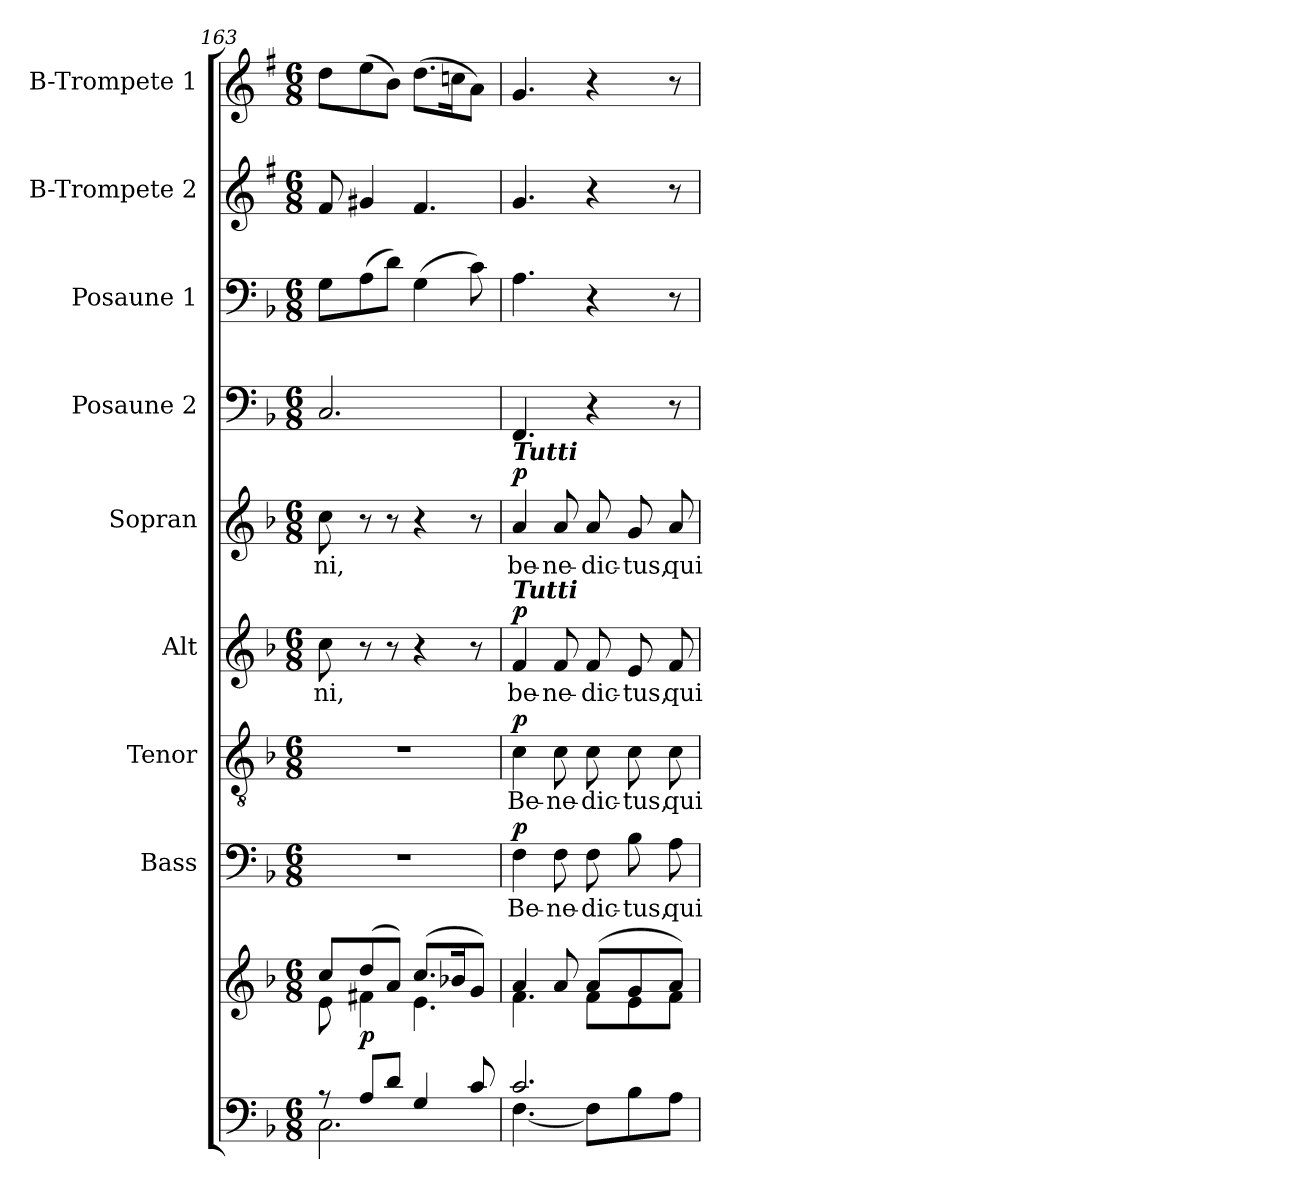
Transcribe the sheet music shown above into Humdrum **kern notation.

**kern	**kern	**dynam	**kern	**text	**dynam	**kern	**text	**dynam	**kern	**text	**dynam	**kern	**text	**dynam	**kern	**kern	**kern	**kern
*part9	*part9	*part9	*part8	*part8	*part8	*part7	*part7	*part7	*part6	*part6	*part6	*part5	*part5	*part5	*part4	*part3	*part2	*part1
*staff10	*staff9	*staff9/10	*staff8	*staff8	*staff8	*staff7	*staff7	*staff7	*staff6	*staff6	*staff6	*staff5	*staff5	*staff5	*staff4	*staff3	*staff2	*staff1
*	*	*	*I"Bass	*	*	*I"Tenor	*	*	*I"Alt	*	*	*I"Sopran	*	*	*I"Posaune 2	*I"Posaune 1	*I"B-Trompete 2	*I"B-Trompete 1
*	*	*	*I'B.	*	*	*I'T.	*	*	*I'A.	*	*	*I'S.	*	*	*I'Pos. 2	*I'Pos. 1	*I'B Trp. 2	*I'B Trp. 1
*clefF4	*clefG2	*	*clefF4	*	*	*clefGv2	*	*	*clefG2	*	*	*clefG2	*	*	*clefF4	*clefF4	*clefG2	*clefG2
*	*	*	*	*	*	*	*	*	*	*	*	*	*	*	*	*	*ITrd1c2	*ITrd1c2
*k[b-]	*k[b-]	*	*k[b-]	*	*	*k[b-]	*	*	*k[b-]	*	*	*k[b-]	*	*	*k[b-]	*k[b-]	*k[b-]	*k[b-]
*F:	*F:	*	*F:	*	*	*F:	*	*	*F:	*	*	*F:	*	*	*F:	*F:	*F:	*F:
*M6/8	*M6/8	*	*M6/8	*	*	*M6/8	*	*	*M6/8	*	*	*M6/8	*	*	*M6/8	*M6/8	*M6/8	*M6/8
=163	=163	=163	=163	=163	=163	=163	=163	=163	=163	=163	=163	=163	=163	=163	=163	=163	=163	=163
*^	*^	*	*	*	*	*	*	*	*	*	*	*	*	*	*	*	*	*
!	!	!	!	!	!	!	!	!	!	!	!	!LO:LY:b	!	!	!LO:LY:b	!	!	!	!	!
8rA	2.C\	8cc/L	8e\	.	2.r	.	.	2.r	.	.	8cc\	-ni,	.	8cc\	-ni,	.	2.C/	8G\L	8e/	8cc\L
!	!	!	!	!LO:DY:b	!	!	!	!	!	!	!	!	!	!	!	!	!	!	!	!
8A/L	.	(>8dd/	4f#X\	p	.	.	.	.	.	.	8r	.	.	8r	.	.	.	(>8A\	4f#X/	(>8dd\
8d/J	.	8a/J)	.	.	.	.	.	.	.	.	8r	.	.	8r	.	.	.	8d\J)	.	8a\J)
4G/	.	(>8.cc/L	4.e\	.	.	.	.	.	.	.	4r	.	.	4r	.	.	.	(>4G\	4.e/	(<8.cc\L
.	.	16b-X/k	.	.	.	.	.	.	.	.	.	.	.	.	.	.	.	.	.	16b-X\k
8c/	.	8g/J)	.	.	.	.	.	.	.	.	8r	.	.	8r	.	.	.	8c\)	.	8g\J)
=164	=164	=164	=164	=164	=164	=164	=164	=164	=164	=164	=164	=164	=164	=164	=164	=164	=164	=164	=164	=164
!	!	!	!	!	!	!	!	!	!	!	!	!	!	!LO:TX:a:Bi:t=Tutti	!	!	!	!	!	!
!	!	!	!	!	!	!	!	!	!	!	!LO:TX:a:Bi:t=Tutti	!	!	!	!	!	!	!	!	!
!	!	!	!	!	!	!LO:LY:b	!LO:DY:a	!	!LO:LY:b	!LO:DY:a	!	!LO:LY:b	!LO:DY:a	!	!LO:LY:b	!LO:DY:a	!	!	!	!
2.c/	[<4.F\	4a/	4.f\	.	4F\	Be-	p	4c\	Be-	p	4f/	be-	p	4a/	be-	p	4.FF/	4.A\	4.f/	4.f/
!	!	!	!	!	!	!LO:LY:b	!	!	!LO:LY:b	!	!	!LO:LY:b	!	!	!LO:LY:b	!	!	!	!	!
.	.	8a/	.	.	8F\	-ne-	.	8c\	-ne-	.	8f/	-ne-	.	8a/	-ne-	.	.	.	.	.
!	!	!	!	!	!	!LO:LY:b	!	!	!LO:LY:b	!	!	!LO:LY:b	!	!	!LO:LY:b	!	!	!	!	!
.	8F\L]	(>8a/L	8f\L	.	8F\	-dic-	.	8c\	-dic-	.	8f/	-dic-	.	8a/	-dic-	.	4r	4r	4r	4r
!	!	!	!	!	!	!LO:LY:b	!	!	!LO:LY:b	!	!	!LO:LY:b	!	!	!LO:LY:b	!	!	!	!	!
.	8B-\	8g/	8e\	.	8B-\	-tus,	.	8c\	-tus,	.	8e/	-tus,	.	8g/	-tus,	.	.	.	.	.
!	!	!	!	!	!	!LO:LY:b	!	!	!LO:LY:b	!	!	!LO:LY:b	!	!	!LO:LY:b	!	!	!	!	!
.	8A\J	8a/J)	8f\J	.	8A\	qui	.	8c\	qui	.	8f/	qui	.	8a/	qui	.	8r	8r	8r	8r
*v	*v	*	*	*	*	*	*	*	*	*	*	*	*	*	*	*	*	*	*	*
*	*v	*v	*	*	*	*	*	*	*	*	*	*	*	*	*	*	*	*	*
=	=	=	=	=	=	=	=	=	=	=	=	=	=	=	=	=	=	=
*-	*-	*-	*-	*-	*-	*-	*-	*-	*-	*-	*-	*-	*-	*-	*-	*-	*-	*-
